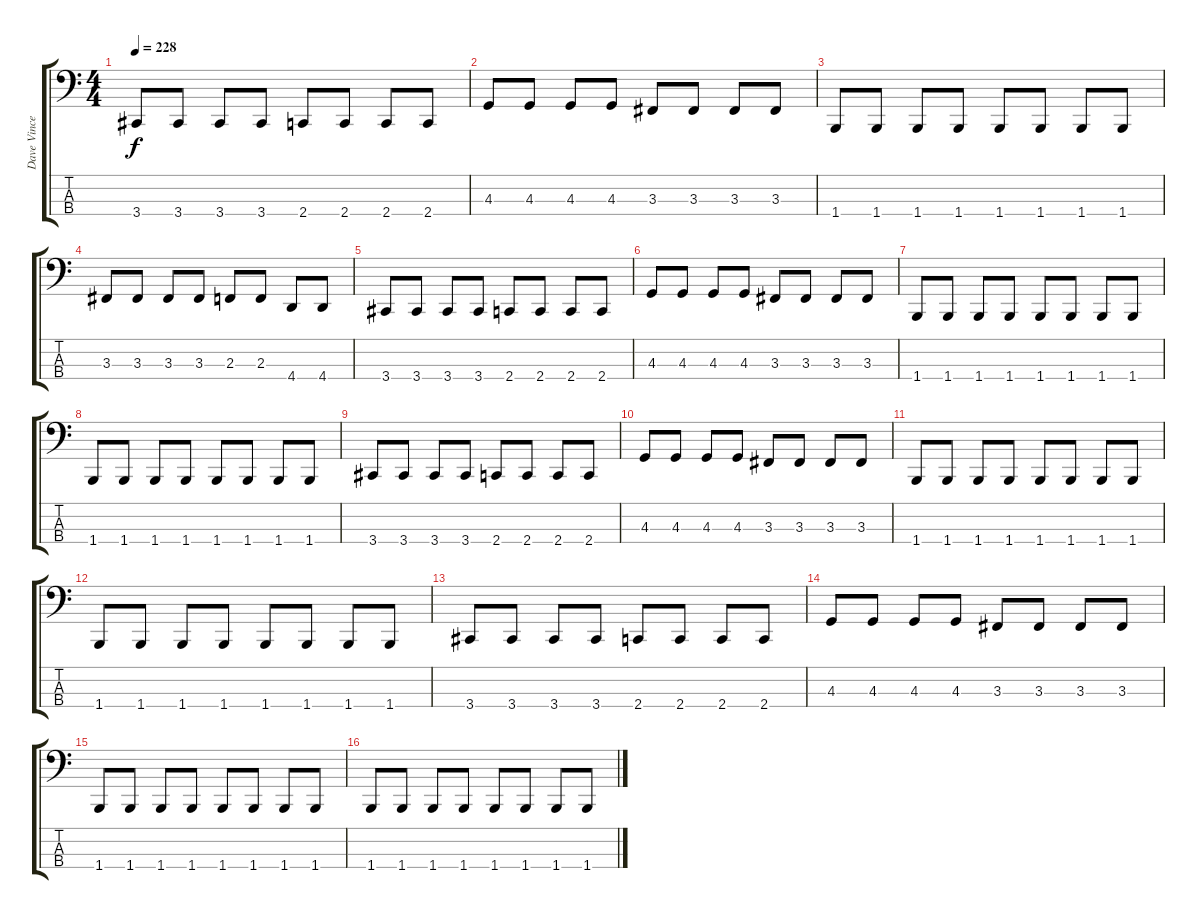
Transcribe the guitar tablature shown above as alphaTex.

\track ("Dave Vincent" "Dave Vince") {instrument electricbasspick}
\staff {score tabs}
\tuning (Db2 Ab1 Eb1 Bb0) {hide}
\ts (4 4)
\tempo 228
\clef f4
\ks c
3.4.8{dy f} 3.4.8 3.4.8 3.4.8 2.4.8 2.4.8 2.4.8 2.4.8 |
4.3.8 4.3.8 4.3.8 4.3.8 3.3.8 3.3.8 3.3.8 3.3.8 |
1.4.8 1.4.8 1.4.8 1.4.8 1.4.8 1.4.8 1.4.8 1.4.8 |
3.3.8 3.3.8 3.3.8 3.3.8 2.3.8 2.3.8 4.4.8 4.4.8 |
3.4.8 3.4.8 3.4.8 3.4.8 2.4.8 2.4.8 2.4.8 2.4.8 |
4.3.8 4.3.8 4.3.8 4.3.8 3.3.8 3.3.8 3.3.8 3.3.8 |
1.4.8 1.4.8 1.4.8 1.4.8 1.4.8 1.4.8 1.4.8 1.4.8 |
1.4.8 1.4.8 1.4.8 1.4.8 1.4.8 1.4.8 1.4.8 1.4.8 |
3.4.8 3.4.8 3.4.8 3.4.8 2.4.8 2.4.8 2.4.8 2.4.8 |
4.3.8 4.3.8 4.3.8 4.3.8 3.3.8 3.3.8 3.3.8 3.3.8 |
1.4.8 1.4.8 1.4.8 1.4.8 1.4.8 1.4.8 1.4.8 1.4.8 |
1.4.8 1.4.8 1.4.8 1.4.8 1.4.8 1.4.8 1.4.8 1.4.8 |
3.4.8 3.4.8 3.4.8 3.4.8 2.4.8 2.4.8 2.4.8 2.4.8 |
4.3.8 4.3.8 4.3.8 4.3.8 3.3.8 3.3.8 3.3.8 3.3.8 |
1.4.8 1.4.8 1.4.8 1.4.8 1.4.8 1.4.8 1.4.8 1.4.8 |
1.4.8 1.4.8 1.4.8 1.4.8 1.4.8 1.4.8 1.4.8 1.4.8
